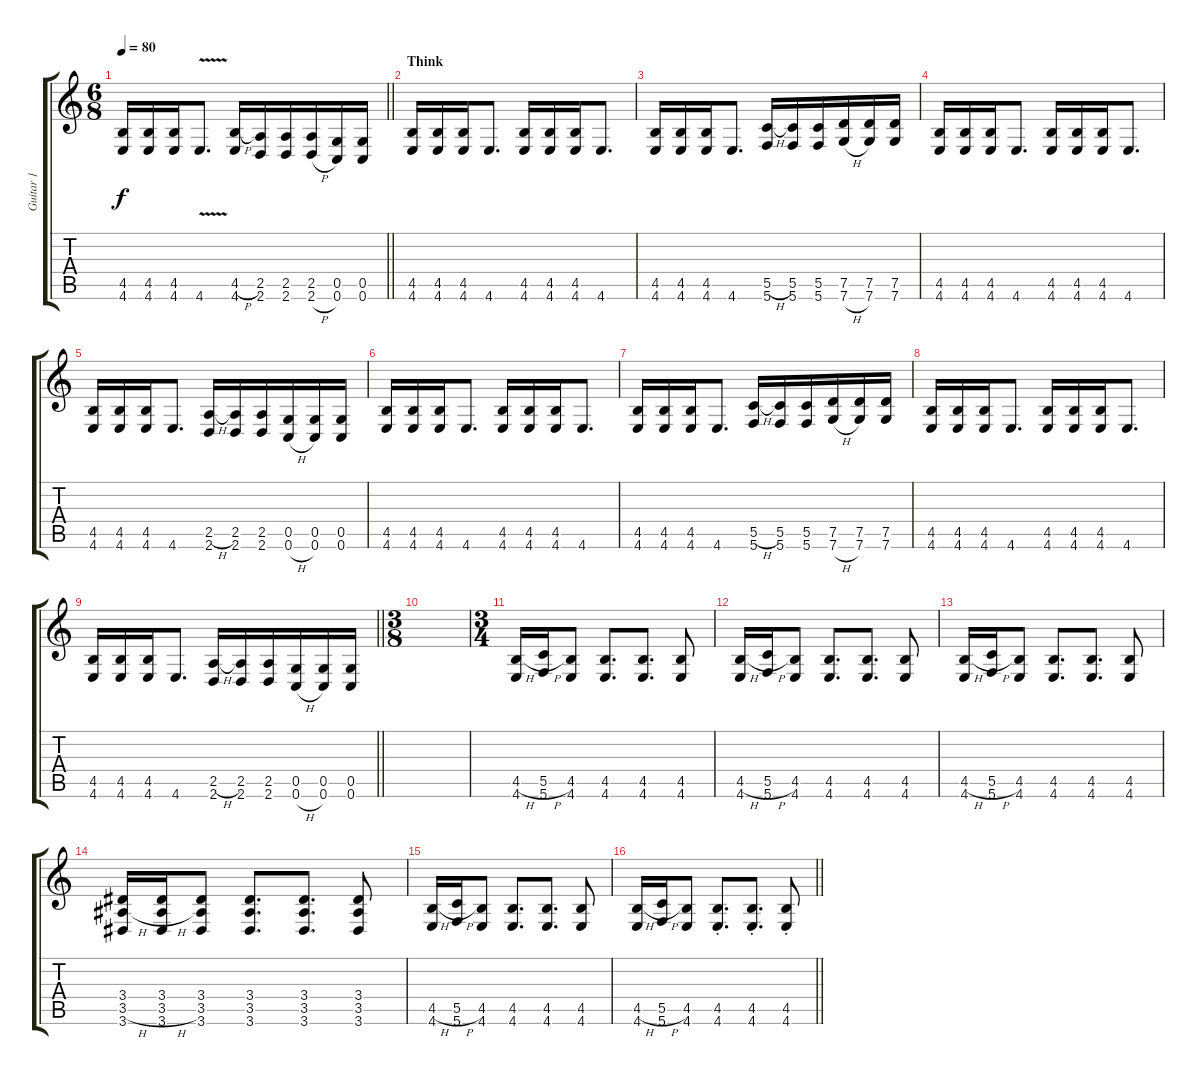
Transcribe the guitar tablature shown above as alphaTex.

\track ("Guitar 1" "Guitar 1") {instrument distortionguitar}
\staff {score tabs}
\tuning (D4 A3 F3 C3 G2 C2) {hide}
\ts (6 8)
\tempo 80
\clef g2
\barLineRight lightlight
\ks c
(4.5 4.6).16{dy f} (4.5 4.6).16 (4.5 4.6).16 4.6{v}.8{d} (4.5{h} 4.6).16 (2.5 2.6).16 (2.5 2.6).16 (2.5 2.6{h}).16 (0.5 0.6).16 (0.5 0.6).16 |
\section ("" "Think")
(4.5 4.6).16 (4.5 4.6).16 (4.5 4.6).16 4.6.8{d} (4.5 4.6).16 (4.5 4.6).16 (4.5 4.6).16 4.6.8{d} |
(4.5 4.6).16 (4.5 4.6).16 (4.5 4.6).16 4.6.8{d} (5.5{h} 5.6).16 (5.5 5.6).16 (5.5 5.6).16 (7.5 7.6{h}).16 (7.5 7.6).16 (7.5 7.6).16 |
(4.5 4.6).16 (4.5 4.6).16 (4.5 4.6).16 4.6.8{d} (4.5 4.6).16 (4.5 4.6).16 (4.5 4.6).16 4.6.8{d} |
(4.5 4.6).16 (4.5 4.6).16 (4.5 4.6).16 4.6.8{d} (2.5{h} 2.6).16 (2.5 2.6).16 (2.5 2.6).16 (0.5 0.6{h}).16 (0.5 0.6).16 (0.5 0.6).16 |
(4.5 4.6).16 (4.5 4.6).16 (4.5 4.6).16 4.6.8{d} (4.5 4.6).16 (4.5 4.6).16 (4.5 4.6).16 4.6.8{d} |
(4.5 4.6).16 (4.5 4.6).16 (4.5 4.6).16 4.6.8{d} (5.5{h} 5.6).16 (5.5 5.6).16 (5.5 5.6).16 (7.5 7.6{h}).16 (7.5 7.6).16 (7.5 7.6).16 |
(4.5 4.6).16 (4.5 4.6).16 (4.5 4.6).16 4.6.8{d} (4.5 4.6).16 (4.5 4.6).16 (4.5 4.6).16 4.6.8{d} |
\barLineRight lightlight
(4.5 4.6).16 (4.5 4.6).16 (4.5 4.6).16 4.6.8{d} (2.5{h} 2.6).16 (2.5 2.6).16 (2.5 2.6).16 (0.5 0.6{h}).16 (0.5 0.6).16 (0.5 0.6).16 |
\ts (3 8)
|
\ts (3 4)
(4.5{h} 4.6).16 (5.5{h} 5.6).16 (4.5 4.6).8 (4.5 4.6).8{d} (4.5 4.6).8{d} (4.5 4.6).8 |
(4.5{h} 4.6).16 (5.5{h} 5.6).16 (4.5 4.6).8 (4.5 4.6).8{d} (4.5 4.6).8{d} (4.5 4.6).8 |
(4.5{h} 4.6).16 (5.5{h} 5.6).16 (4.5 4.6).8 (4.5 4.6).8{d} (4.5 4.6).8{d} (4.5 4.6).8 |
(3.4 3.5{h} 3.6).16 (3.4 3.5{h} 3.6).16 (3.4 3.5 3.6).8 (3.4 3.5 3.6).8{d} (3.4 3.5 3.6).8{d} (3.4 3.5 3.6).8 |
(4.5{h} 4.6).16 (5.5{h} 5.6).16 (4.5 4.6).8 (4.5 4.6).8{d} (4.5 4.6).8{d} (4.5 4.6).8 |
\barLineRight lightlight
(4.5{h} 4.6).16 (5.5{h} 5.6).16 (4.5 4.6).8 (4.5{st} 4.6{st}).8{d} (4.5{st} 4.6{st}).8{d} (4.5{st} 4.6{st}).8
